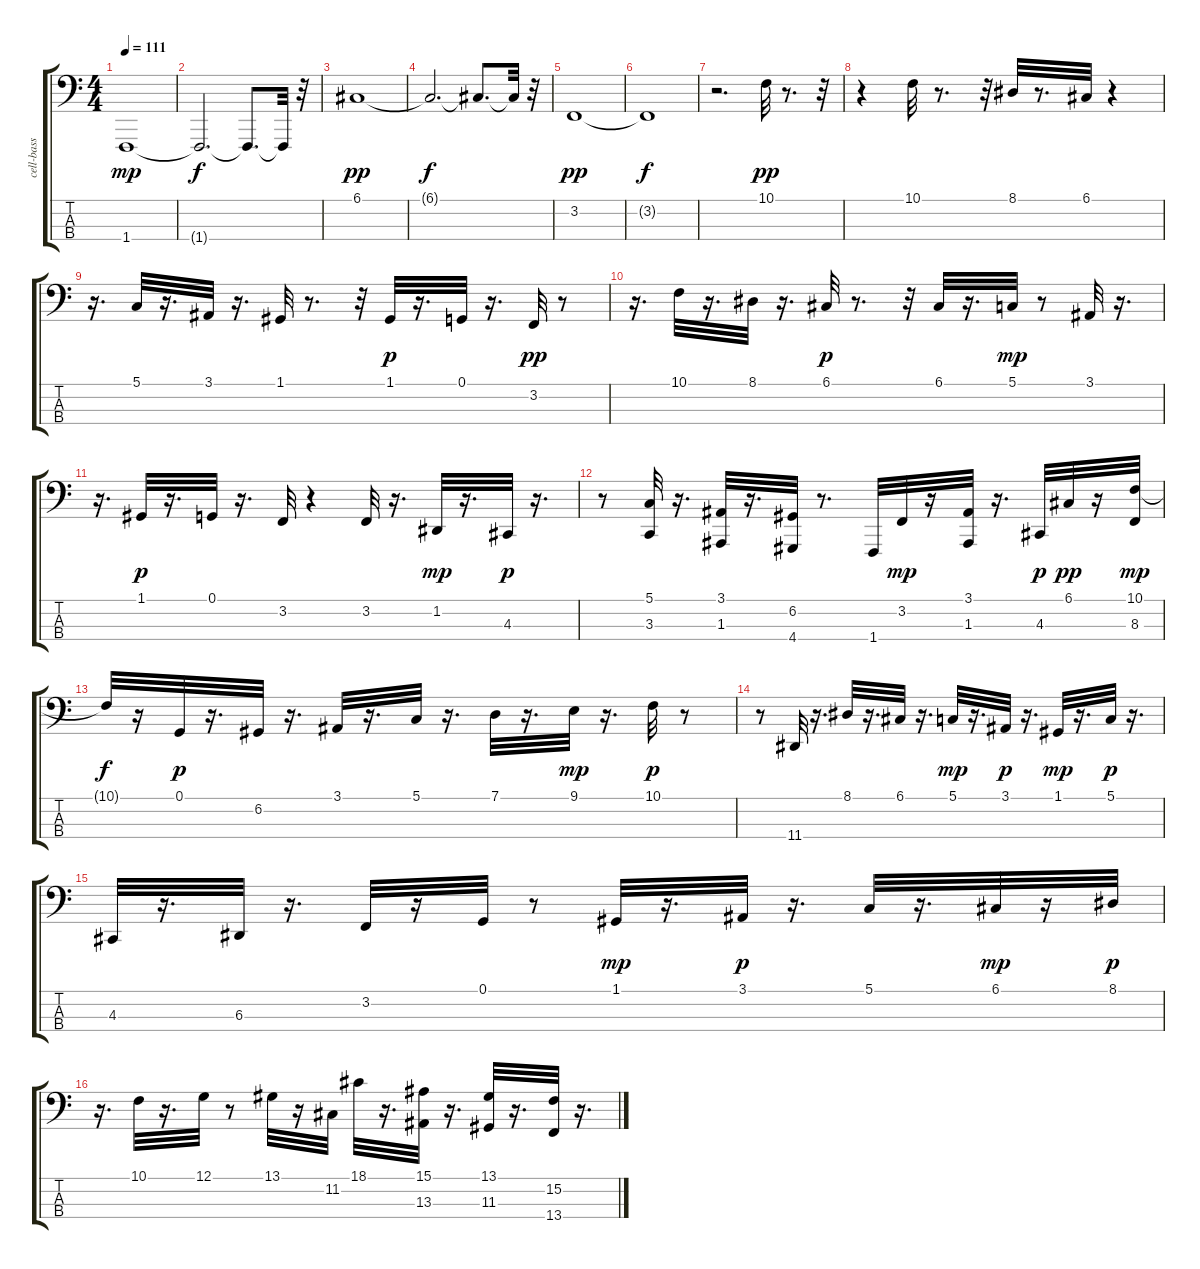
\track ("cell-bass" "cell-bass") {instrument stringensemble2}
\staff {score tabs}
\tuning (G2 D2 A1 E1) {hide}
\ts (4 4)
\tempo 111
\clef f4
\ks c
1.4.1{dy mp} |
1.4{t}.2{d dy f} 1.4{t}.8{d} 1.4{t}.32 r.32 |
6.1.1{dy pp} |
6.1{t}.2{d dy f} 6.1{t}.8{d} 6.1{t}.32 r.32 |
3.2.1{dy pp} |
3.2{t}.1{dy f} |
r.2{d} 10.1.32{dy pp instrument pizzicatostrings} r.8{d} r.32 |
r.4 10.1.32 r.8{d} r.32 8.1.32 r.8{d} 6.1.32 r.4 |
r.16{d} 5.1.32 r.16{d} 3.1.32 r.16{d} 1.1.32 r.8{d} r.32 1.1.32{dy p} r.16{d} 0.1.32 r.16{d} 3.2.32{dy pp} r.8 |
r.16{d} 10.1.32 r.16{d} 8.1.32 r.16{d} 6.1.32{dy p} r.8{d} r.32 6.1.32 r.16{d} 5.1.32{dy mp} r.8 3.1.32 r.16{d} |
r.16{d} 1.1.32{dy p} r.16{d} 0.1.32 r.16{d} 3.2.32 r.4 3.2.32 r.16{d} 1.2.32{dy mp} r.16{d} 4.3.32{dy p} r.16{d} |
r.8 (5.1 3.3).32 r.16{d} (3.1 1.3).32 r.16{d} (6.2 4.4).32 r.8{d} 1.4.32 3.2.32{dy mp} r.16 (3.1 1.3).32 r.16{d} 4.3.32{dy p} 6.1.32{dy pp} r.16 (10.1 8.3).32{dy mp} |
10.1{t}.32{dy f} r.16 0.1.32{dy p} r.16{d} 6.2.32 r.16{d} 3.1.32 r.16{d} 5.1.32 r.16{d} 7.1.32 r.16{d} 9.1.32{dy mp} r.16{d} 10.1.32{dy p} r.8 |
r.8 11.4.32 r.16{d} 8.1.32 r.16{d} 6.1.32 r.16{d} 5.1.32{dy mp} r.16{d} 3.1.32{dy p} r.16{d} 1.1.32{dy mp} r.16{d} 5.1.32{dy p} r.16{d} |
4.3.32 r.16{d} 6.3.32 r.16{d} 3.2.32 r.16 0.1.32 r.8 1.1.32{dy mp} r.16{d} 3.1.32{dy p} r.16{d} 5.1.32 r.16{d} 6.1.32{dy mp} r.16 8.1.32{dy p} |
r.16{d} 10.1.32 r.16{d} 12.1.32 r.8 13.1.32 r.16 11.2.32 18.1.32 r.16{d} (15.1 13.3).32 r.16{d} (13.1 11.3).32 r.16{d} (15.2 13.4).32 r.16{d}
